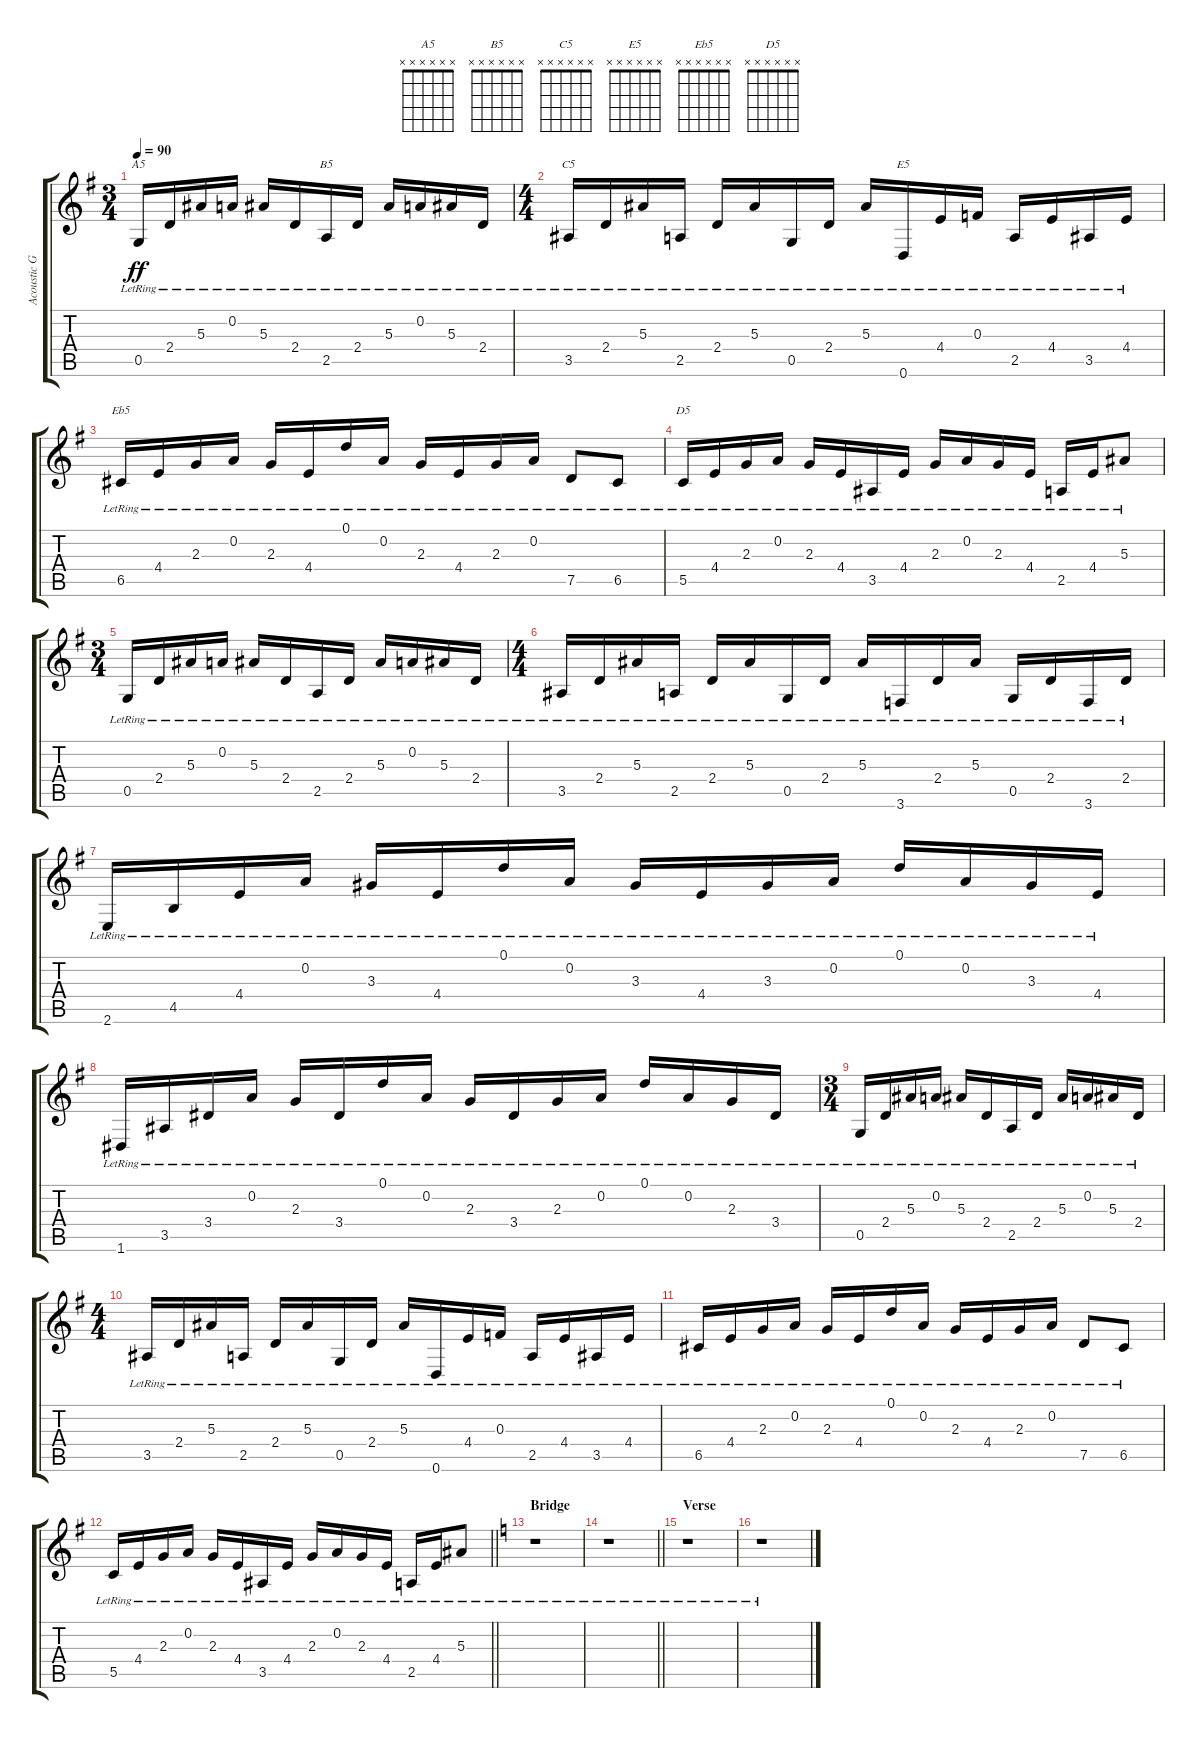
\track ("Acoustic Guitar" "Acoustic G") {instrument acousticguitarsteel}
\staff {score tabs}
\tuning (D4 A3 F3 C3 G2 D2) {hide}
\chord ("A5" x x x x x x)
\chord ("B5" x x x x x x)
\chord ("C5" x x x x x x)
\chord ("E5" x x x x x x)
\chord ("Eb5" x x x x x x)
\chord ("D5" x x x x x x)
\ts (3 4)
\tempo 90
\clef g2
\ks eminor
0.5{lr}.16{ch "A5" dy ff} 2.4{lr}.16 5.3{lr}.16 0.2{lr}.16 5.3{lr}.16 2.4{lr}.16 2.5{lr}.16{ch "B5"} 2.4{lr}.16 5.3{lr}.16 0.2{lr}.16 5.3{lr}.16 2.4{lr}.16 |
\ts (4 4)
3.5{lr}.16{ch "C5"} 2.4{lr}.16 5.3{lr}.16 2.5{lr}.16 2.4{lr}.16 5.3{lr}.16 0.5{lr}.16 2.4{lr}.16 5.3{lr}.16 0.6{lr}.16{ch "E5"} 4.4{lr}.16 0.3{lr}.16 2.5{lr}.16 4.4{lr}.16 3.5{lr}.16 4.4{lr}.16 |
6.5{lr}.16{ch "Eb5"} 4.4{lr}.16 2.3{lr}.16 0.2{lr}.16 2.3{lr}.16 4.4{lr}.16 0.1{lr}.16 0.2{lr}.16 2.3{lr}.16 4.4{lr}.16 2.3{lr}.16 0.2{lr}.16 7.5{lr}.8 6.5{lr}.8 |
5.5{lr}.16{ch "D5"} 4.4{lr}.16 2.3{lr}.16 0.2{lr}.16 2.3{lr}.16 4.4{lr}.16 3.5{lr}.16 4.4{lr}.16 2.3{lr}.16 0.2{lr}.16 2.3{lr}.16 4.4{lr}.16 2.5{lr}.16 4.4{lr}.16 5.3{lr}.8 |
\ts (3 4)
0.5{lr}.16 2.4{lr}.16 5.3{lr}.16 0.2{lr}.16 5.3{lr}.16 2.4{lr}.16 2.5{lr}.16 2.4{lr}.16 5.3{lr}.16 0.2{lr}.16 5.3{lr}.16 2.4{lr}.16 |
\ts (4 4)
3.5{lr}.16 2.4{lr}.16 5.3{lr}.16 2.5{lr}.16 2.4{lr}.16 5.3{lr}.16 0.5{lr}.16 2.4{lr}.16 5.3{lr}.16 3.6{lr}.16 2.4{lr}.16 5.3{lr}.16 0.5{lr}.16 2.4{lr}.16 3.6{lr}.16 2.4{lr}.16 |
2.6{lr}.16 4.5{lr}.16 4.4{lr}.16 0.2{lr}.16 3.3{lr}.16 4.4{lr}.16 0.1{lr}.16 0.2{lr}.16 3.3{lr}.16 4.4{lr}.16 3.3{lr}.16 0.2{lr}.16 0.1{lr}.16 0.2{lr}.16 3.3{lr}.16 4.4{lr}.16 |
1.6{lr}.16 3.5{lr}.16 3.4{lr}.16 0.2{lr}.16 2.3{lr}.16 3.4{lr}.16 0.1{lr}.16 0.2{lr}.16 2.3{lr}.16 3.4{lr}.16 2.3{lr}.16 0.2{lr}.16 0.1{lr}.16 0.2{lr}.16 2.3{lr}.16 3.4{lr}.16 |
\ts (3 4)
0.5{lr}.16 2.4{lr}.16 5.3{lr}.16 0.2{lr}.16 5.3{lr}.16 2.4{lr}.16 2.5{lr}.16 2.4{lr}.16 5.3{lr}.16 0.2{lr}.16 5.3{lr}.16 2.4{lr}.16 |
\ts (4 4)
3.5{lr}.16 2.4{lr}.16 5.3{lr}.16 2.5{lr}.16 2.4{lr}.16 5.3{lr}.16 0.5{lr}.16 2.4{lr}.16 5.3{lr}.16 0.6{lr}.16 4.4{lr}.16 0.3{lr}.16 2.5{lr}.16 4.4{lr}.16 3.5{lr}.16 4.4{lr}.16 |
6.5{lr}.16 4.4{lr}.16 2.3{lr}.16 0.2{lr}.16 2.3{lr}.16 4.4{lr}.16 0.1{lr}.16 0.2{lr}.16 2.3{lr}.16 4.4{lr}.16 2.3{lr}.16 0.2{lr}.16 7.5{lr}.8 6.5{lr}.8 |
\barLineRight lightlight
5.5{lr}.16 4.4{lr}.16 2.3{lr}.16 0.2{lr}.16 2.3{lr}.16 4.4{lr}.16 3.5{lr}.16 4.4{lr}.16 2.3{lr}.16 0.2{lr}.16 2.3{lr}.16 4.4{lr}.16 2.5{lr}.16 4.4{lr}.16 5.3{lr}.8 |
\section ("" "Bridge")
\ks aminor
r.1 |
\barLineRight lightlight
r.1 |
\section ("" "Verse")
r.1 |
r.1
